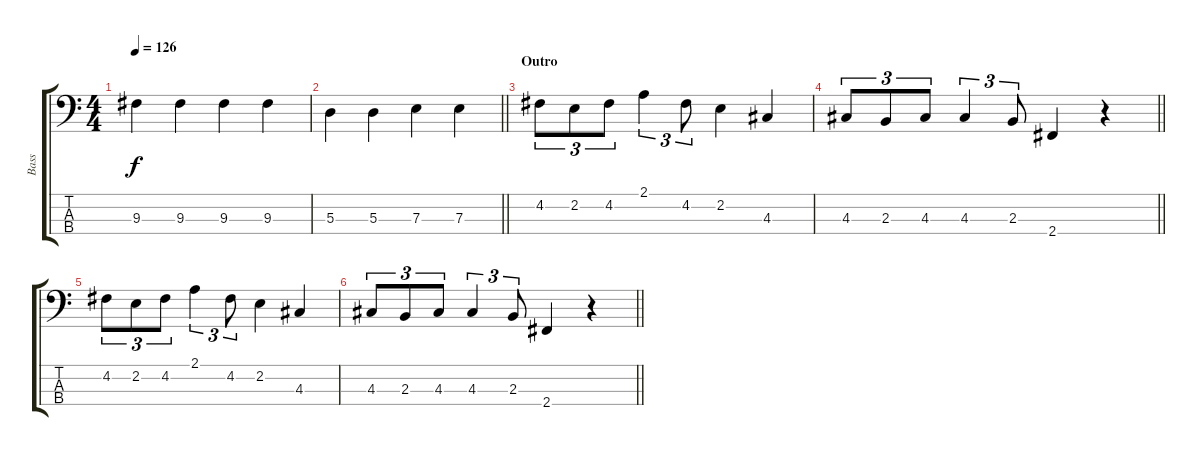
\track ("Bass" "Bass") {instrument electricbassfinger}
\staff {score tabs}
\tuning (G2 D2 A1 E1) {hide}
\ts (4 4)
\tempo 126
\clef f4
\ks c
9.3.4{dy f} 9.3.4 9.3.4 9.3.4 |
\barLineRight lightlight
5.3.4 5.3.4 7.3.4 7.3.4 |
\section ("" "Outro")
4.2.8{tu (3 2)} 2.2.8{tu (3 2)} 4.2.8{tu (3 2)} 2.1.4{tu (3 2)} 4.2.8{tu (3 2)} 2.2.4 4.3.4 |
\barLineRight lightlight
4.3.8{tu (3 2)} 2.3.8{tu (3 2)} 4.3.8{tu (3 2)} 4.3.4{tu (3 2)} 2.3.8{tu (3 2)} 2.4.4 r.4 |
4.2.8{tu (3 2)} 2.2.8{tu (3 2)} 4.2.8{tu (3 2)} 2.1.4{tu (3 2)} 4.2.8{tu (3 2)} 2.2.4 4.3.4 |
\barLineRight lightlight
4.3.8{tu (3 2)} 2.3.8{tu (3 2)} 4.3.8{tu (3 2)} 4.3.4{tu (3 2)} 2.3.8{tu (3 2)} 2.4.4 r.4
